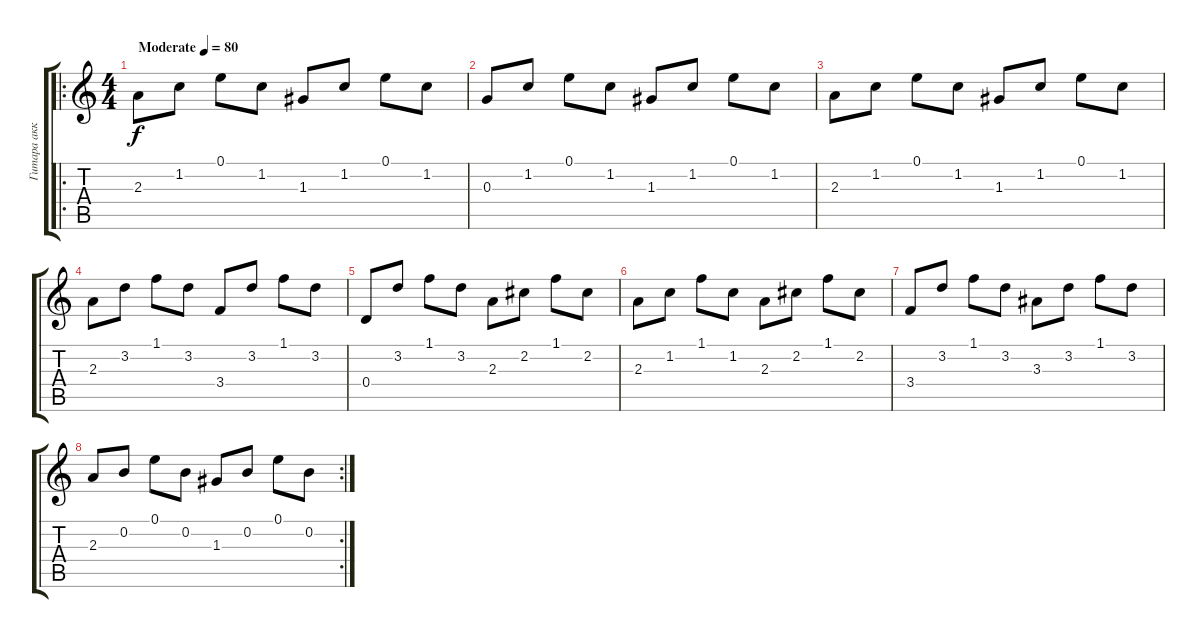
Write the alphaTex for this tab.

\track ("Гитара акк." "Гитара акк") {instrument acousticguitarnylon}
\staff {score tabs}
\tuning (E4 B3 G3 D3 A2 E2) {hide}
\ro
\ts (4 4)
\tempo (80 "Moderate")
\clef g2
\ks c
2.3.8{dy f instrument acousticguitarnylon} 1.2.8 0.1.8 1.2.8 1.3.8 1.2.8 0.1.8 1.2.8 |
0.3.8 1.2.8 0.1.8 1.2.8 1.3.8 1.2.8 0.1.8 1.2.8 |
2.3.8 1.2.8 0.1.8 1.2.8 1.3.8 1.2.8 0.1.8 1.2.8 |
2.3.8 3.2.8 1.1.8 3.2.8 3.4.8 3.2.8 1.1.8 3.2.8 |
0.4.8 3.2.8 1.1.8 3.2.8 2.3.8 2.2.8 1.1.8 2.2.8 |
2.3.8 1.2.8 1.1.8 1.2.8 2.3.8 2.2.8 1.1.8 2.2.8 |
3.4.8 3.2.8 1.1.8 3.2.8 3.3.8 3.2.8 1.1.8 3.2.8 |
\rc 2
2.3.8 0.2.8 0.1.8 0.2.8 1.3.8 0.2.8 0.1.8 0.2.8
